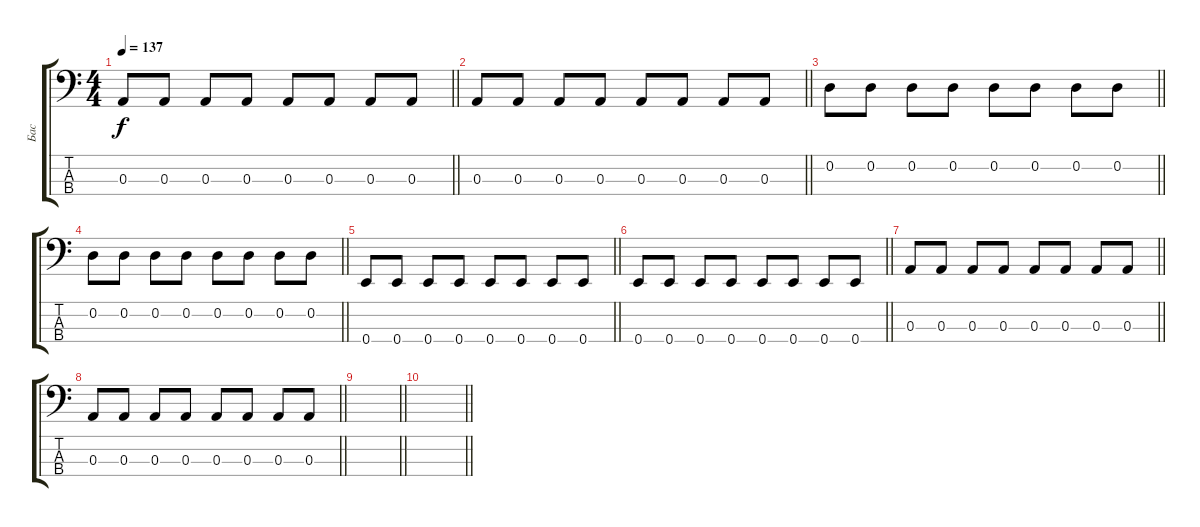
\track ("Бас" "Бас") {instrument electricbassfinger}
\staff {score tabs}
\tuning (G2 D2 A1 E1) {hide}
\ts (4 4)
\tempo 137
\clef f4
\barLineRight lightlight
\ks c
0.3.8{dy f} 0.3.8 0.3.8 0.3.8 0.3.8 0.3.8 0.3.8 0.3.8 |
\barLineRight lightlight
0.3.8 0.3.8 0.3.8 0.3.8 0.3.8 0.3.8 0.3.8 0.3.8 |
\barLineRight lightlight
0.2.8 0.2.8 0.2.8 0.2.8 0.2.8 0.2.8 0.2.8 0.2.8 |
\barLineRight lightlight
0.2.8 0.2.8 0.2.8 0.2.8 0.2.8 0.2.8 0.2.8 0.2.8 |
\barLineRight lightlight
0.4.8 0.4.8 0.4.8 0.4.8 0.4.8 0.4.8 0.4.8 0.4.8 |
\barLineRight lightlight
0.4.8 0.4.8 0.4.8 0.4.8 0.4.8 0.4.8 0.4.8 0.4.8 |
\barLineRight lightlight
0.3.8 0.3.8 0.3.8 0.3.8 0.3.8 0.3.8 0.3.8 0.3.8 |
\barLineRight lightlight
0.3.8 0.3.8 0.3.8 0.3.8 0.3.8 0.3.8 0.3.8 0.3.8 |
\barLineRight lightlight
|
\barLineRight lightlight
